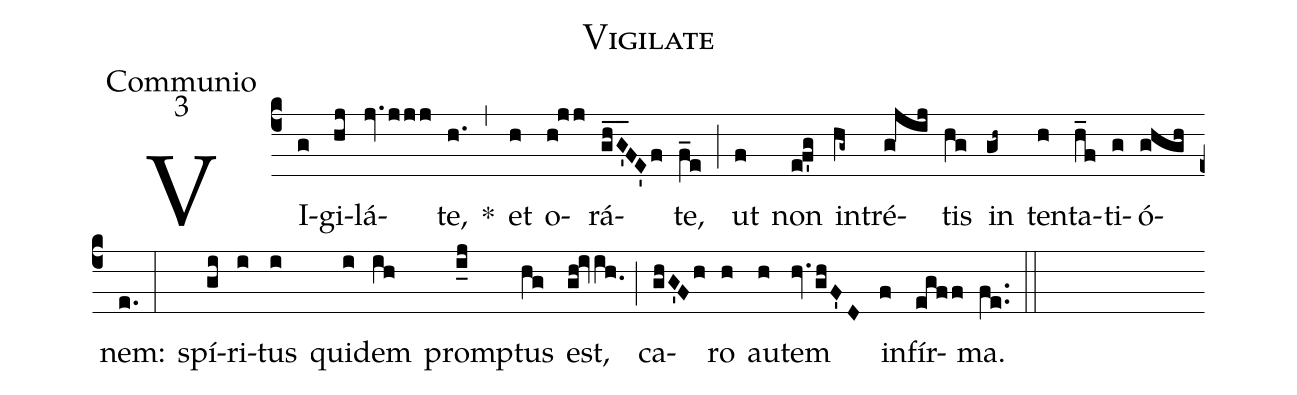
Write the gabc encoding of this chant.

name: Vigilate;
office-part: Communio;
mode: 3;
%%
(c4) VI(g)gi(hj)lá(jv.jjj)te,(h.) *(,) et(h) o(h!jj)rá(gh_G'_FE'f)te,(f_e) (;) ut(f) non(ef'g) in(hg~)tré(g!jij)tis(hg) in(gh~) ten(h)ta(h_f)ti(g)ó(ghgh)nem:(e.:) spí(gi)ri(i)tus(i) qui(i)dem(ih) promp(i_j)tus(hg) est,(gh!ivih.0) (;) ca(ghG'Fh)ro(h) au(h)tem(hv.ghF'D) in(f)fír(egff)ma.(fe..) (::)
